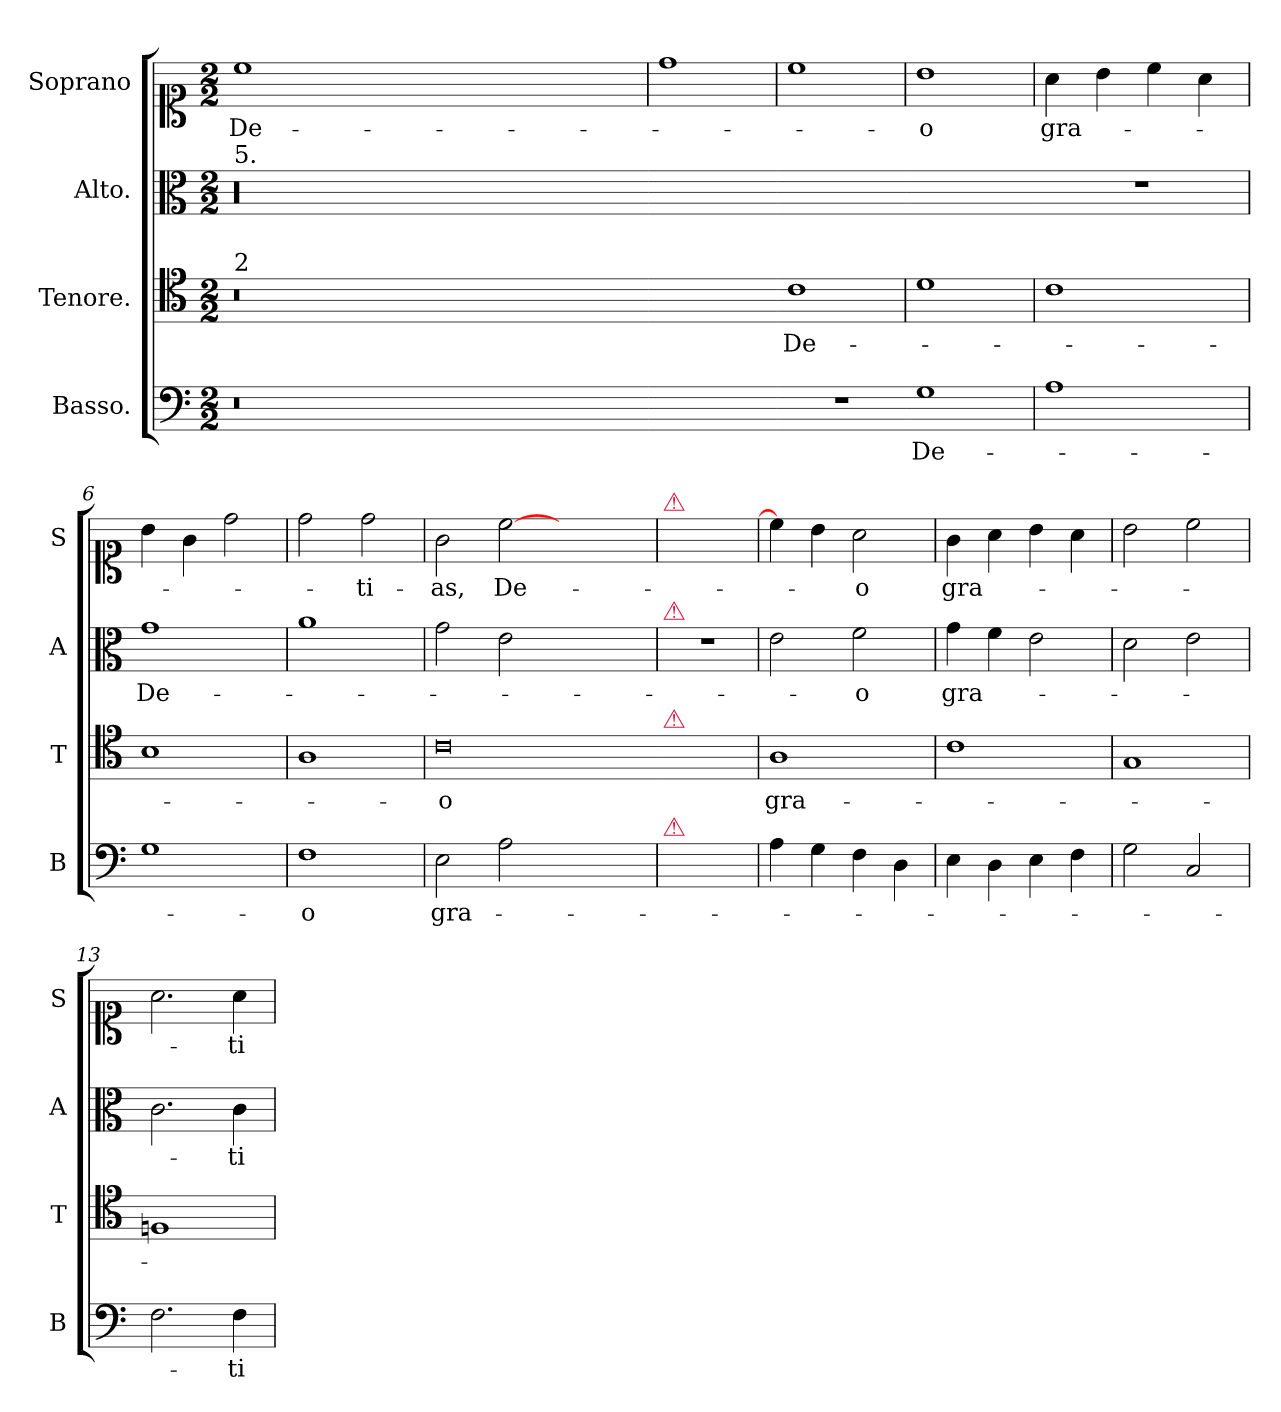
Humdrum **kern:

**kern	**text	**kern	**text	**kern	**text	**kern	**text
*part4	*part4	*part3	*part3	*part2	*part2	*part1	*part1
*staff4	*staff4	*staff3	*staff3	*staff2	*staff2	*staff1	*staff1
*I"Basso.	*	*I"Tenore.	*	*I"Alto.	*	*I"Soprano	*
*I'B	*	*I'T	*	*I'A	*	*I'S	*
*clefF4	*	*clefC4	*	*clefC3	*	*clefC1	*
*k[]	*	*k[]	*	*k[]	*	*k[]	*
*C:	*	*C:	*	*C:	*	*C:	*
*M2/2	*	*M2/2	*	*M2/2	*	*M2/2	*
=1	=1	=1	=1	=1	=1	=1	=1
!	!	!	!	!LO:TX:a:t=5.	!	!	!
!	!	!LO:TX:a:t=2	!	!	!	!	!
0r	.	0r	.	00r	.	1cc	De-
.	.	.	.	.	.	0.ryy	.
0ryy	.	0ryy	.	.	.	.	.
=2-	=2	=2-	=2	=2-	=2	=2	=2
1ryy	.	1ryy	.	1ryy	.	1dd	.
=3-	=3	=3	=3	=3-	=3	=3	=3
1r	.	1c	De-	1ryy	.	1cc	.
=4	=4	=4	=4	=4-	=4	=4	=4
1G	De-	1d	.	1ryy	.	1b	-o
=5	=5	=5	=5	=5-	=5	=5	=5
1A	.	1c	.	1r	.	4a\	gra-
.	.	.	.	.	.	4b\	.
.	.	.	.	.	.	4cc\	.
.	.	.	.	.	.	4a\	.
=6	=6	=6	=6	=6	=6	=6	=6
1G	.	1B	.	1g	De-	4b\	.
.	.	.	.	.	.	4g\	.
.	.	.	.	.	.	2dd\	.
=7	=7	=7	=7	=7	=7	=7	=7
1F	-o	1A	.	1a	.	2dd\	.
.	.	.	.	.	.	2dd\	-ti-
=8	=8	=8	=8	=8	=8	=8	=8
2E\	gra-	0c	-o	2g\	.	2g\	-as,
2A\	.	.	.	2e\	.	[y2cc\	De-
1ryy	.	.	.	1ryy	.	1ryy	.
=9	=9	=9-	=9	=9	=9	=9	=9
!	!	!	!	!	!	!LO:TX:a:color=crimson:t=⚠	!
!	!	!	!	!LO:TX:a:color=crimson:t=⚠	!	!	!
!	!	!LO:TX:a:color=crimson:t=⚠	!	!	!	!	!
!LO:TX:a:color=crimson:t=⚠	!	!	!	!	!	!	!
1ryy	.	1ryy	.	1r	.	1ryy	.
=10	=10	=10	=10	=10	=10	=10	=10
4A\	.	1A	gra-	2e\	.	4cc!\]	.
4G\	.	.	.	.	.	4b\	.
4F\	.	.	.	2f\	-o	2a\	-o
4D\	.	.	.	.	.	.	.
=11	=11	=11	=11	=11	=11	=11	=11
4E\	.	1c	.	4g\	gra-	4g\	gra-
4D\	.	.	.	4f\	.	4a\	.
4E\	.	.	.	2e\	.	4b\	.
4F\	.	.	.	.	.	4a\	.
=12	=12	=12	=12	=12	=12	=12	=12
2G\	.	1G	.	2d\	.	2b\	.
2C/	.	.	.	2e\	.	2cc\	.
=13	=13	=13	=13	=13	=13	=13	=13
2.F\	.	1Fn	.	2.c\	.	2.a\	.
4F\	-ti-	.	.	4c\	-ti-	4a\	-ti-
=	=	=	=	=	=	=	=
*-	*-	*-	*-	*-	*-	*-	*-
